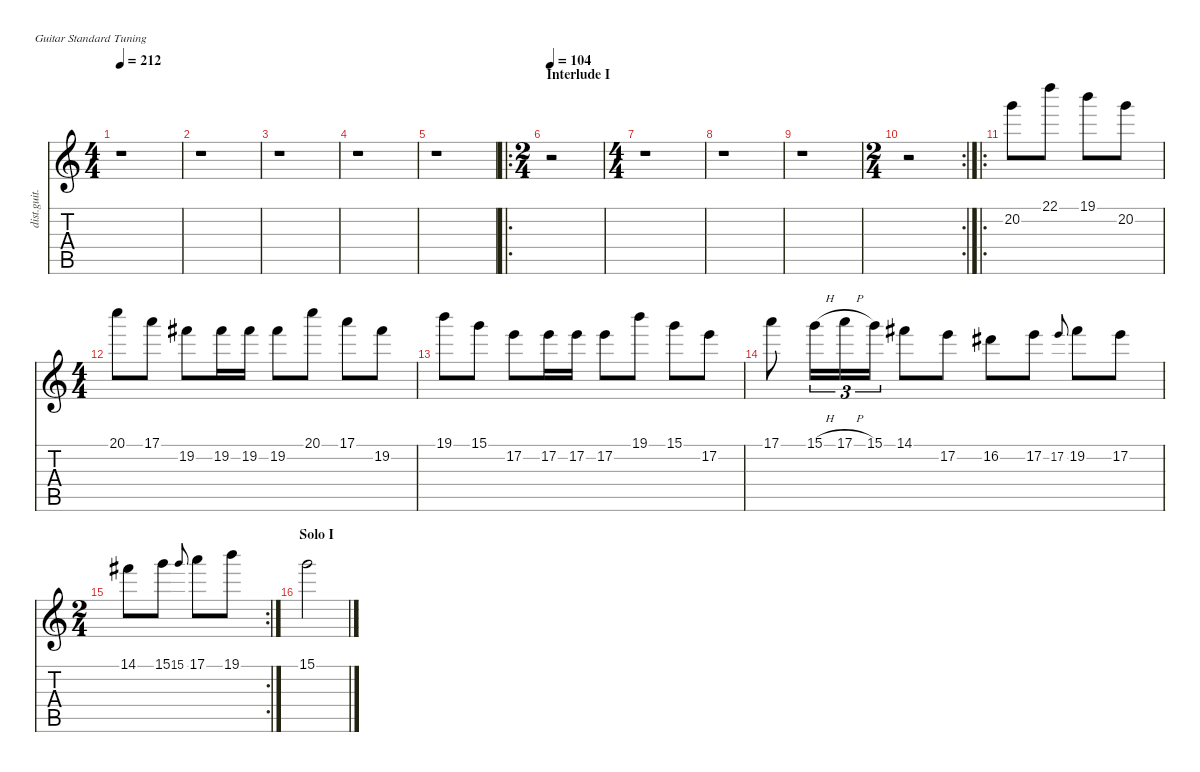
\defaultSystemsLayout 4
\hideDynamics
\bracketExtendMode nobrackets
\track ("Harmony Guitar/Extras (Kirk)" "dist.guit.") {instrument distortionguitar}
\staff {score tabs}
\tuning (E4 B3 G3 D3 A2 E2)
\ts (4 4)
\tempo 212
\clef g2
\ks c
r.1{dy mf} |
r.1 |
r.1 |
r.1 |
r.1 |
\ro
\ts (2 4)
\beaming (8 2 2 2 2)
\section ("" "Interlude I")
\tempo 104
r.2 |
\ts (4 4)
\beaming (8 2 2 2 2)
r.1 |
r.1 |
r.1 |
\rc 2
\ts (2 4)
\beaming (8 2 2 2 2)
r.2 |
\ro
20.2.8 22.1.8 19.1.8 20.2.8 |
\ts (4 4)
\beaming (8 2 2 2 2)
20.1.8 17.1.8 19.2{acc #}.8 19.2{acc #}.16 19.2{acc #}.16 19.2{acc #}.8 20.1.8 17.1.8 19.2{acc #}.8 |
19.1.8 15.1.8 17.2.8 17.2.16 17.2.16 17.2.8 19.1.8 15.1.8 17.2.8 |
17.1.8 15.1{h}.16{tu (3 2)} 17.1{h}.16{tu (3 2)} 15.1.16{tu (3 2)} 14.1{acc #}.8 17.2.8 16.2{acc #}.8 17.2.8 17.2.8{gr onbeat dy mp} 19.2{acc #}.8{dy mf} 17.2.8 |
\rc 2
\ts (2 4)
\beaming (8 2 2 2 2)
14.1{acc #}.8 15.1.8 15.1.8{gr onbeat dy mp} 17.1.8{dy mf} 19.1.8 |
\section ("" "Solo I")
15.1.2
